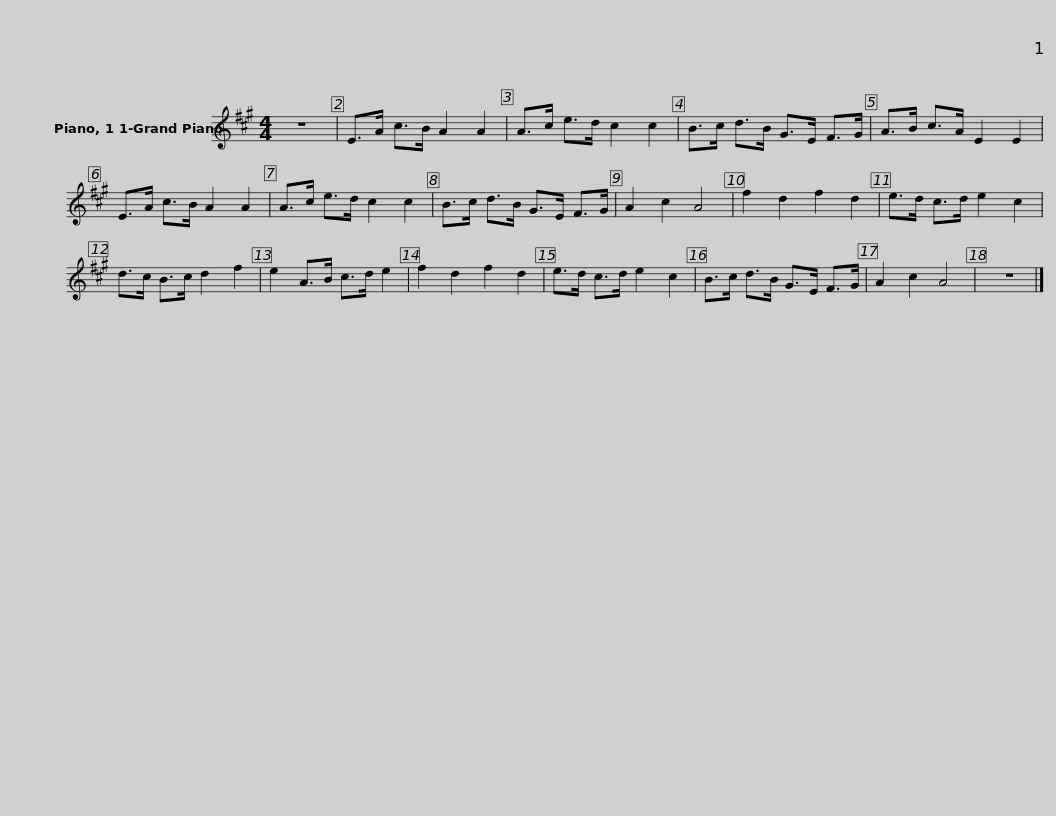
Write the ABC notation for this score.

X:1
L:1/8
M:4/4
I:linebreak $
K:A
V:1 treble
V:1
 z8 | E>A c>B A2 A2 | A>c e>d c2 c2 | B>c d>B G>E F>G | A>B c>A E2 E2 | %5
 E>A c>B A2 A2 |$ A>c e>d c2 c2 | B>c d>B G>E F>G | A2 c2 A4 | f2 d2 f2 d2 | %10
 e>d c>d e2 c2 | d>c B>c d2 f2 |$ e2 A>B c>d e2 | f2 d2 f2 d2 | e>d c>d e2 c2 | %15
 B>c d>B G>E F>G | A2 c2 A4 | z8 |] %18
